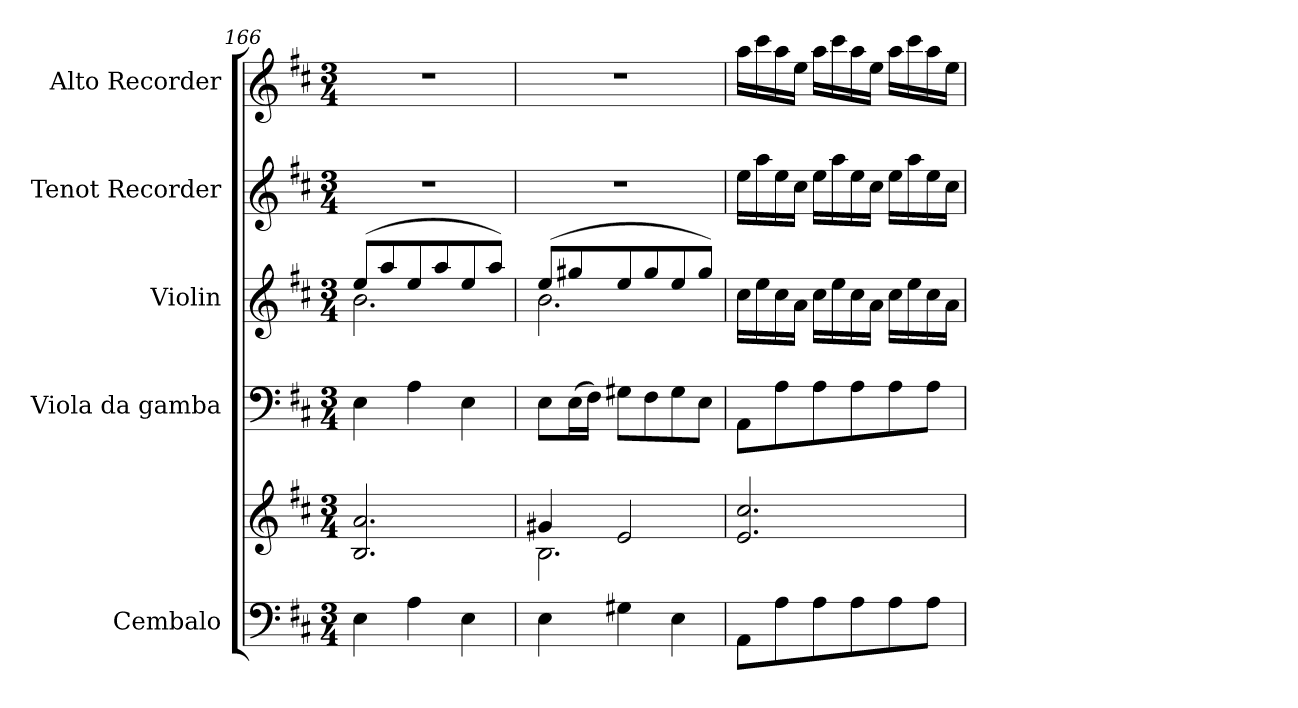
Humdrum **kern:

**kern	**kern	**kern	**kern	**kern	**kern
*part5	*part5	*part4	*part3	*part2	*part1
*staff6	*staff5	*staff4	*staff3	*staff2	*staff1
*I"Cembalo	*	*I"Viola da gamba	*I"Violin	*I"Tenot Recorder	*I"Alto Recorder
*	*	*I'Vla. d. g.	*I'Vln.	*I'T. Rec.	*I'A. Rec
*clefF4	*clefG2	*clefF4	*clefG2	*clefG2	*clefG2
*k[f#c#]	*k[f#c#]	*k[f#c#]	*k[f#c#]	*k[f#c#]	*k[f#c#]
*M3/4	*M3/4	*M3/4	*M3/4	*M3/4	*M3/4
=166	=166	=166	=166	=166	=166
*	*	*	*^	*	*
4E\	2.B/ 2.a/	4E\	(8ee/L	2.b\	2.r	2.r
.	.	.	8aa/	.	.	.
4A\	.	4A\	8ee/	.	.	.
.	.	.	8aa/	.	.	.
4E\	.	4E\	8ee/	.	.	.
.	.	.	8aa/J)	.	.	.
=167	=167	=167	=167	=167	=167	=167
*	*^	*	*	*	*	*
4E\	4g#X/	2.B\	8E\L	(8ee/L	2.b\	2.r	2.r
.	.	.	(16E\L	8gg#X/	.	.	.
.	.	.	16F#\JJ)	.	.	.	.
4G#X\	2e/	.	8G#X\L	8ee/	.	.	.
.	.	.	8F#\	8gg#/	.	.	.
4E\	.	.	8G#\	8ee/	.	.	.
.	.	.	8E\J	8gg#/J)	.	.	.
*	*v	*v	*	*v	*v	*	*
=168	=168	=168	=168	=168	=168
8AA\L	2.e/ 2.cc#/	8AA\L	16cc#\LL	16ee\LL	16aa\LL
.	.	.	16ee\	16aa\	16ccc#\
8A\	.	8A\	16cc#\	16ee\	16aa\
.	.	.	16a\JJ	16cc#\JJ	16ee\JJ
8A\	.	8A\	16cc#\LL	16ee\LL	16aa\LL
.	.	.	16ee\	16aa\	16ccc#\
8A\	.	8A\	16cc#\	16ee\	16aa\
.	.	.	16a\JJ	16cc#\JJ	16ee\JJ
8A\	.	8A\	16cc#\LL	16ee\LL	16aa\LL
.	.	.	16ee\	16aa\	16ccc#\
8A\J	.	8A\J	16cc#\	16ee\	16aa\
.	.	.	16a\JJ	16cc#\JJ	16ee\JJ
=	=	=	=	=	=
*-	*-	*-	*-	*-	*-
